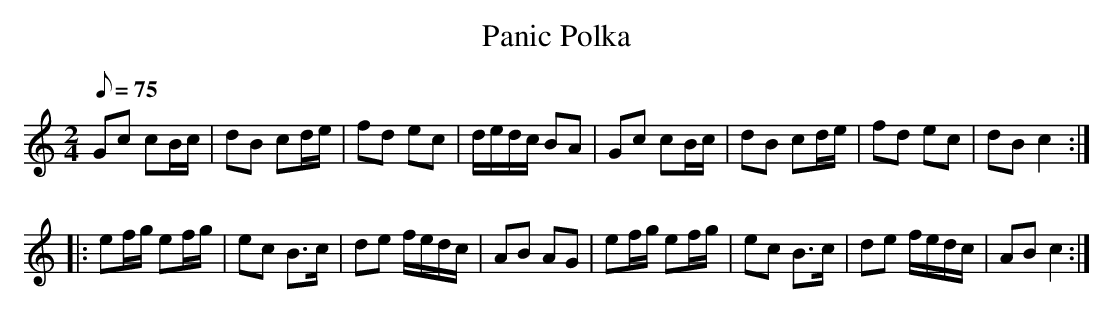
X:1
T:Panic Polka
M:2/4
L:1/8
Q:75
K:C
Gc cB/c/ | dB cd/e/ | fd ec | d/e/d/c/ BA |\
Gc cB/c/ | dB cd/e/ | fd ec | dB c2 :|
|:\
ef/g/ ef/g/ | ec B>c | de f/e/d/c/ | AB AG |\
ef/g/ ef/g/ | ec B>c | de f/e/d/c/ | AB c2 :|
